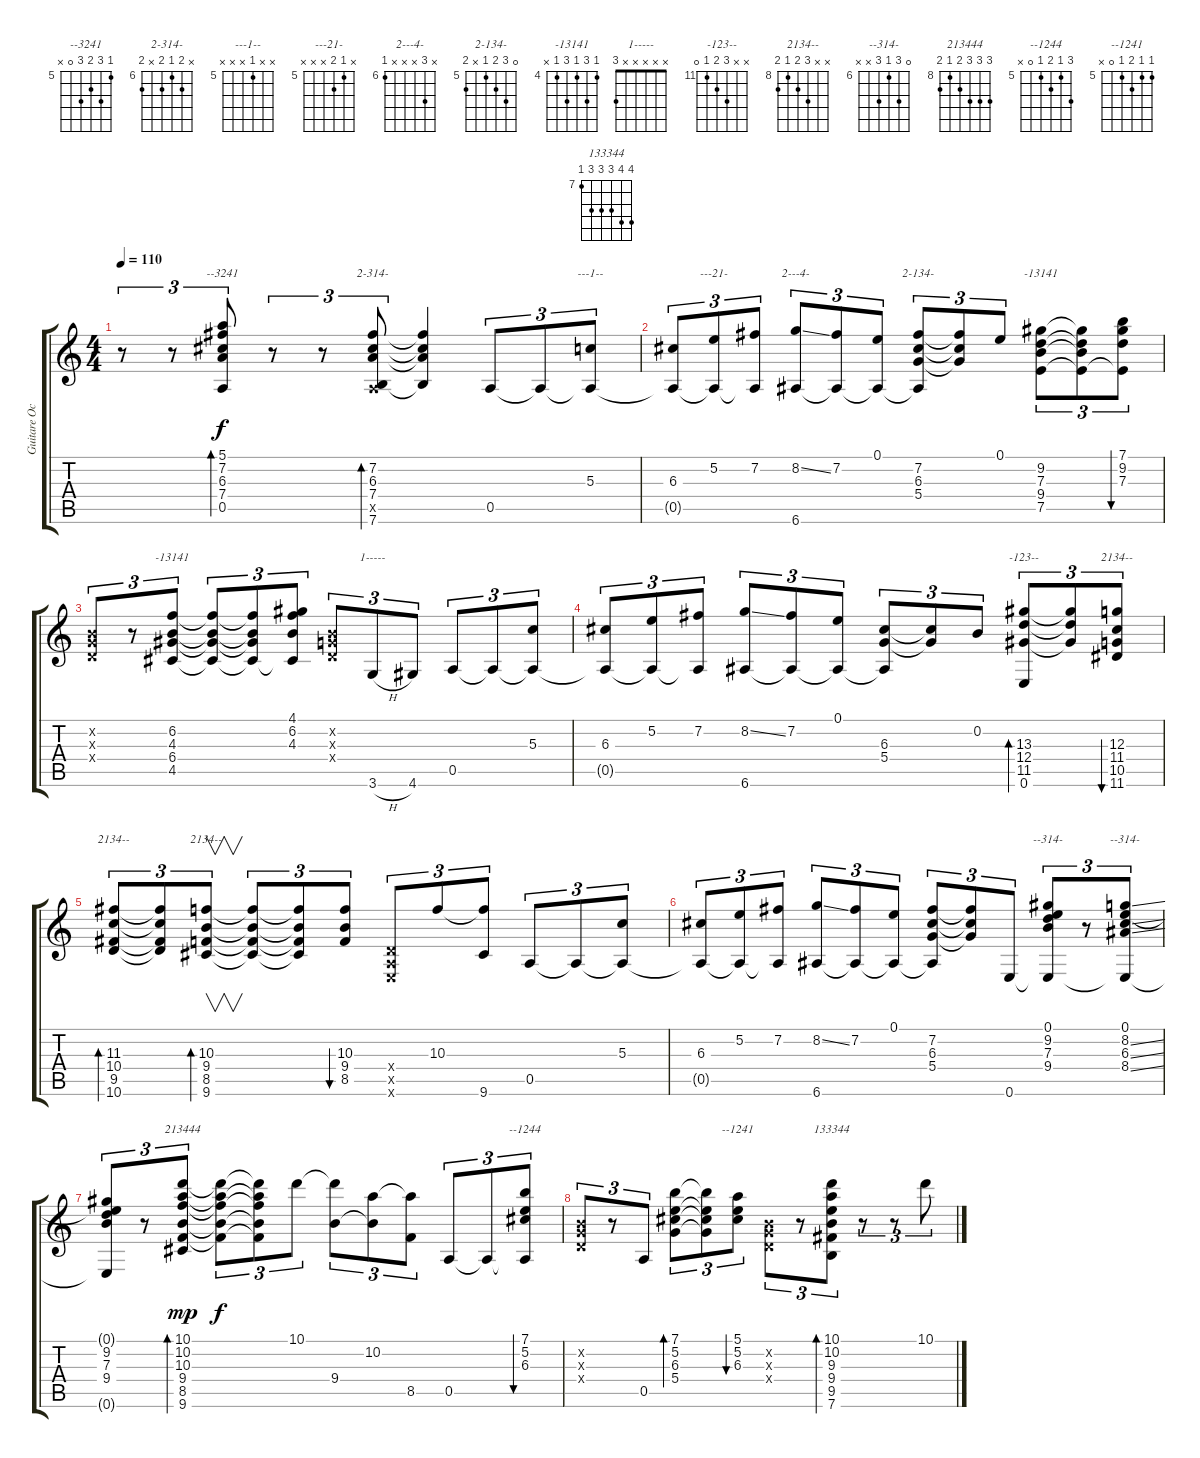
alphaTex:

\track ("Guitare October 2002" "Guitare Oc") {instrument acousticguitarnylon}
\staff {score tabs}
\tuning (E4 B3 G3 D3 A2 E2) {hide}
\chord ("--3241" 5 7 6 7 0 x) {firstfret 5}
\chord ("2-314-" x 7 6 7 x 7) {firstfret 6}
\chord ("---1--" x x 5 x x x) {firstfret 5}
\chord ("---21-" x 5 6 x x x) {firstfret 5}
\chord ("2---4-" x 8 x x x 6) {firstfret 6}
\chord ("2-134-" 0 7 6 5 x 6) {firstfret 5}
\chord ("-13141" 7 9 7 9 7 x) {firstfret 7}
\chord ("-13141" 4 6 4 6 4 x) {firstfret 4}
\chord ("1-----" x x x x x 3)
\chord ("-123--" x x 13 12 11 0) {firstfret 11}
\chord ("2134--" x x 12 11 10 11) {firstfret 10}
\chord ("2134--" x x 11 10 9 10) {firstfret 9}
\chord ("2134--" x x 10 9 8 9) {firstfret 8}
\chord ("--314-" 0 9 7 9 x x) {firstfret 7}
\chord ("--314-" 0 8 6 8 x x) {firstfret 6}
\chord ("213444" 10 10 10 9 8 9) {firstfret 8}
\chord ("--1244" 7 5 6 5 0 x) {firstfret 5}
\chord ("--1241" 5 5 6 5 0 x) {firstfret 5}
\chord ("133344" 10 10 9 9 9 7) {firstfret 7}
\ts (4 4)
\tempo 110
\clef g2
\ks c
r.8{tu (3 2) dy mp} r.8{tu (3 2)} (5.1 7.2 6.3 7.4 0.5).8{tu (3 2) bd 30 ch "--3241" dy f} r.8{tu (3 2)} r.8{tu (3 2)} (7.2 6.3 7.4 0.5{x} 7.6).8{tu (3 2) bd 480 ch "2-314-"} (7.2{t} 6.3{t} 7.4{t} 7.6{t}).4 0.5.8{tu (3 2)} 0.5{t}.8{tu (3 2)} (5.3 0.5{t}).8{tu (3 2) ch "---1--"} |
(6.3 0.5{t}).8{tu (3 2)} (5.2 0.5{t}).8{tu (3 2) ch "---21-"} (7.2 0.5{t}).8{tu (3 2)} (8.2{ss} 6.6).8{tu (3 2) ch "2---4-"} (7.2 6.6{t}).8{tu (3 2)} (0.1 6.6{t}).8{tu (3 2)} (7.2 6.3 5.4 6.6{t}).8{tu (3 2) ch "2-134-"} (7.2{t} 6.3{t} 5.4{t}).8{tu (3 2)} 0.1.8{tu (3 2)} (9.2 7.3 9.4 7.5).8{tu (3 2) ch "-13141"} (9.2{t} 7.3{t} 9.4{t} 7.5{t}).8{tu (3 2)} (7.1 9.2 7.3 7.5{t}).8{tu (3 2) bu 30} |
(0.2{x} 0.3{x} 0.4{x}).8{tu (3 2)} r.8{tu (3 2)} (6.2 4.3 6.4 4.5).8{tu (3 2) ch "-13141"} (6.2{t} 4.3{t} 6.4{t} 4.5{t}).8{tu (3 2)} (6.2{t} 4.3{t} 6.4{t} 4.5{t}).8{tu (3 2)} (4.1 6.2 4.3 4.5{t}).8{tu (3 2)} (0.2{x} 0.3{x} 0.4{x}).8{tu (3 2)} 3.6{h}.8{tu (3 2) ch "1-----"} 4.6.8{tu (3 2)} 0.5.8{tu (3 2)} 0.5{t}.8{tu (3 2)} (5.3 0.5{t}).8{tu (3 2)} |
(6.3 0.5{t}).8{tu (3 2)} (5.2 0.5{t}).8{tu (3 2)} (7.2 0.5{t}).8{tu (3 2)} (8.2{ss} 6.6).8{tu (3 2)} (7.2 6.6{t}).8{tu (3 2)} (0.1 6.6{t}).8{tu (3 2)} (6.3 5.4 6.6{t}).8{tu (3 2)} (6.3{t} 5.4{t}).8{tu (3 2)} 0.2.8{tu (3 2)} (13.3 12.4 11.5 0.6).8{tu (3 2) bd 30 ch "-123--"} (13.3{t} 12.4{t} 11.5{t}).8{tu (3 2)} (12.3 11.4 10.5 11.6).8{tu (3 2) bu 30 ch "2134--"} |
(11.3 10.4 9.5 10.6).8{tu (3 2) bd 30 ch "2134--"} (11.3{t} 10.4{t} 9.5{t} 10.6{t}).8{tu (3 2)} (10.3 9.4 8.5 9.6).8{v tu (3 2) bd 30 ch "2134--"} (10.3{t} 9.4{t} 8.5{t} 9.6{t}).8{tu (3 2)} (10.3{t} 9.4{t} 8.5{t} 9.6{t}).8{tu (3 2)} (10.3 9.4 8.5).8{tu (3 2) bu 30} (0.4{x} 0.5{x} 0.6{x}).8{tu (3 2)} 10.3.8{tu (3 2)} (10.3{t} 9.6).8{tu (3 2)} 0.5.8{tu (3 2)} 0.5{t}.8{tu (3 2)} (5.3 0.5{t}).8{tu (3 2)} |
(6.3 0.5{t}).8{tu (3 2)} (5.2 0.5{t}).8{tu (3 2)} (7.2 0.5{t}).8{tu (3 2)} (8.2{ss} 6.6).8{tu (3 2)} (7.2 6.6{t}).8{tu (3 2)} (0.1 6.6{t}).8{tu (3 2)} (7.2 6.3 5.4 6.6{t}).8{tu (3 2)} (7.2{t} 6.3{t} 5.4{t}).8{tu (3 2)} 0.6.8{tu (3 2)} (0.1 9.2 7.3 9.4 0.6{t}).8{tu (3 2) ch "--314-"} r.8{tu (3 2)} (0.1 8.2{ss} 6.3{ss} 8.4{ss} 0.6{t}).8{tu (3 2) ch "--314-"} |
(0.1{t} 9.2 7.3 9.4 0.6{t}).8{tu (3 2)} r.8{tu (3 2)} (10.1 10.2 10.3 9.4 8.5 9.6).8{tu (3 2) bd 480 ch "213444" dy mp} (10.1{t} 10.2{t} 10.3{t} 9.4{t} 8.5{t}).8{tu (3 2) dy f} (10.1{t} 10.2{t} 10.3{t} 9.4{t} 8.5{t}).8{tu (3 2)} 10.1.8{tu (3 2)} (10.1{t} 9.4).8{tu (3 2)} (10.2 9.4{t}).8{tu (3 2)} (10.2{t} 8.5).8{tu (3 2)} 0.5.8{tu (3 2)} 0.5{t}.8{tu (3 2)} (7.1 5.2 6.3 0.5{t}).8{tu (3 2) bu 30 ch "--1244"} |
(0.2{x} 0.3{x} 0.4{x}).8{tu (3 2)} r.8{tu (3 2)} 0.5.8{tu (3 2)} (7.1 5.2 6.3 5.4).8{tu (3 2) bd 30} (7.1{t} 5.2{t} 6.3{t} 5.4{t}).8{tu (3 2)} (5.1 5.2 6.3).8{tu (3 2) bu 30 ch "--1241"} (0.2{x} 0.3{x} 0.4{x}).8{tu (3 2)} r.8{tu (3 2)} (10.1 10.2 9.3 9.4 9.5 7.6).8{tu (3 2) bd 30 ch "133344"} r.8{tu (3 2)} r.8{tu (3 2)} 10.1.8{tu (3 2)}
